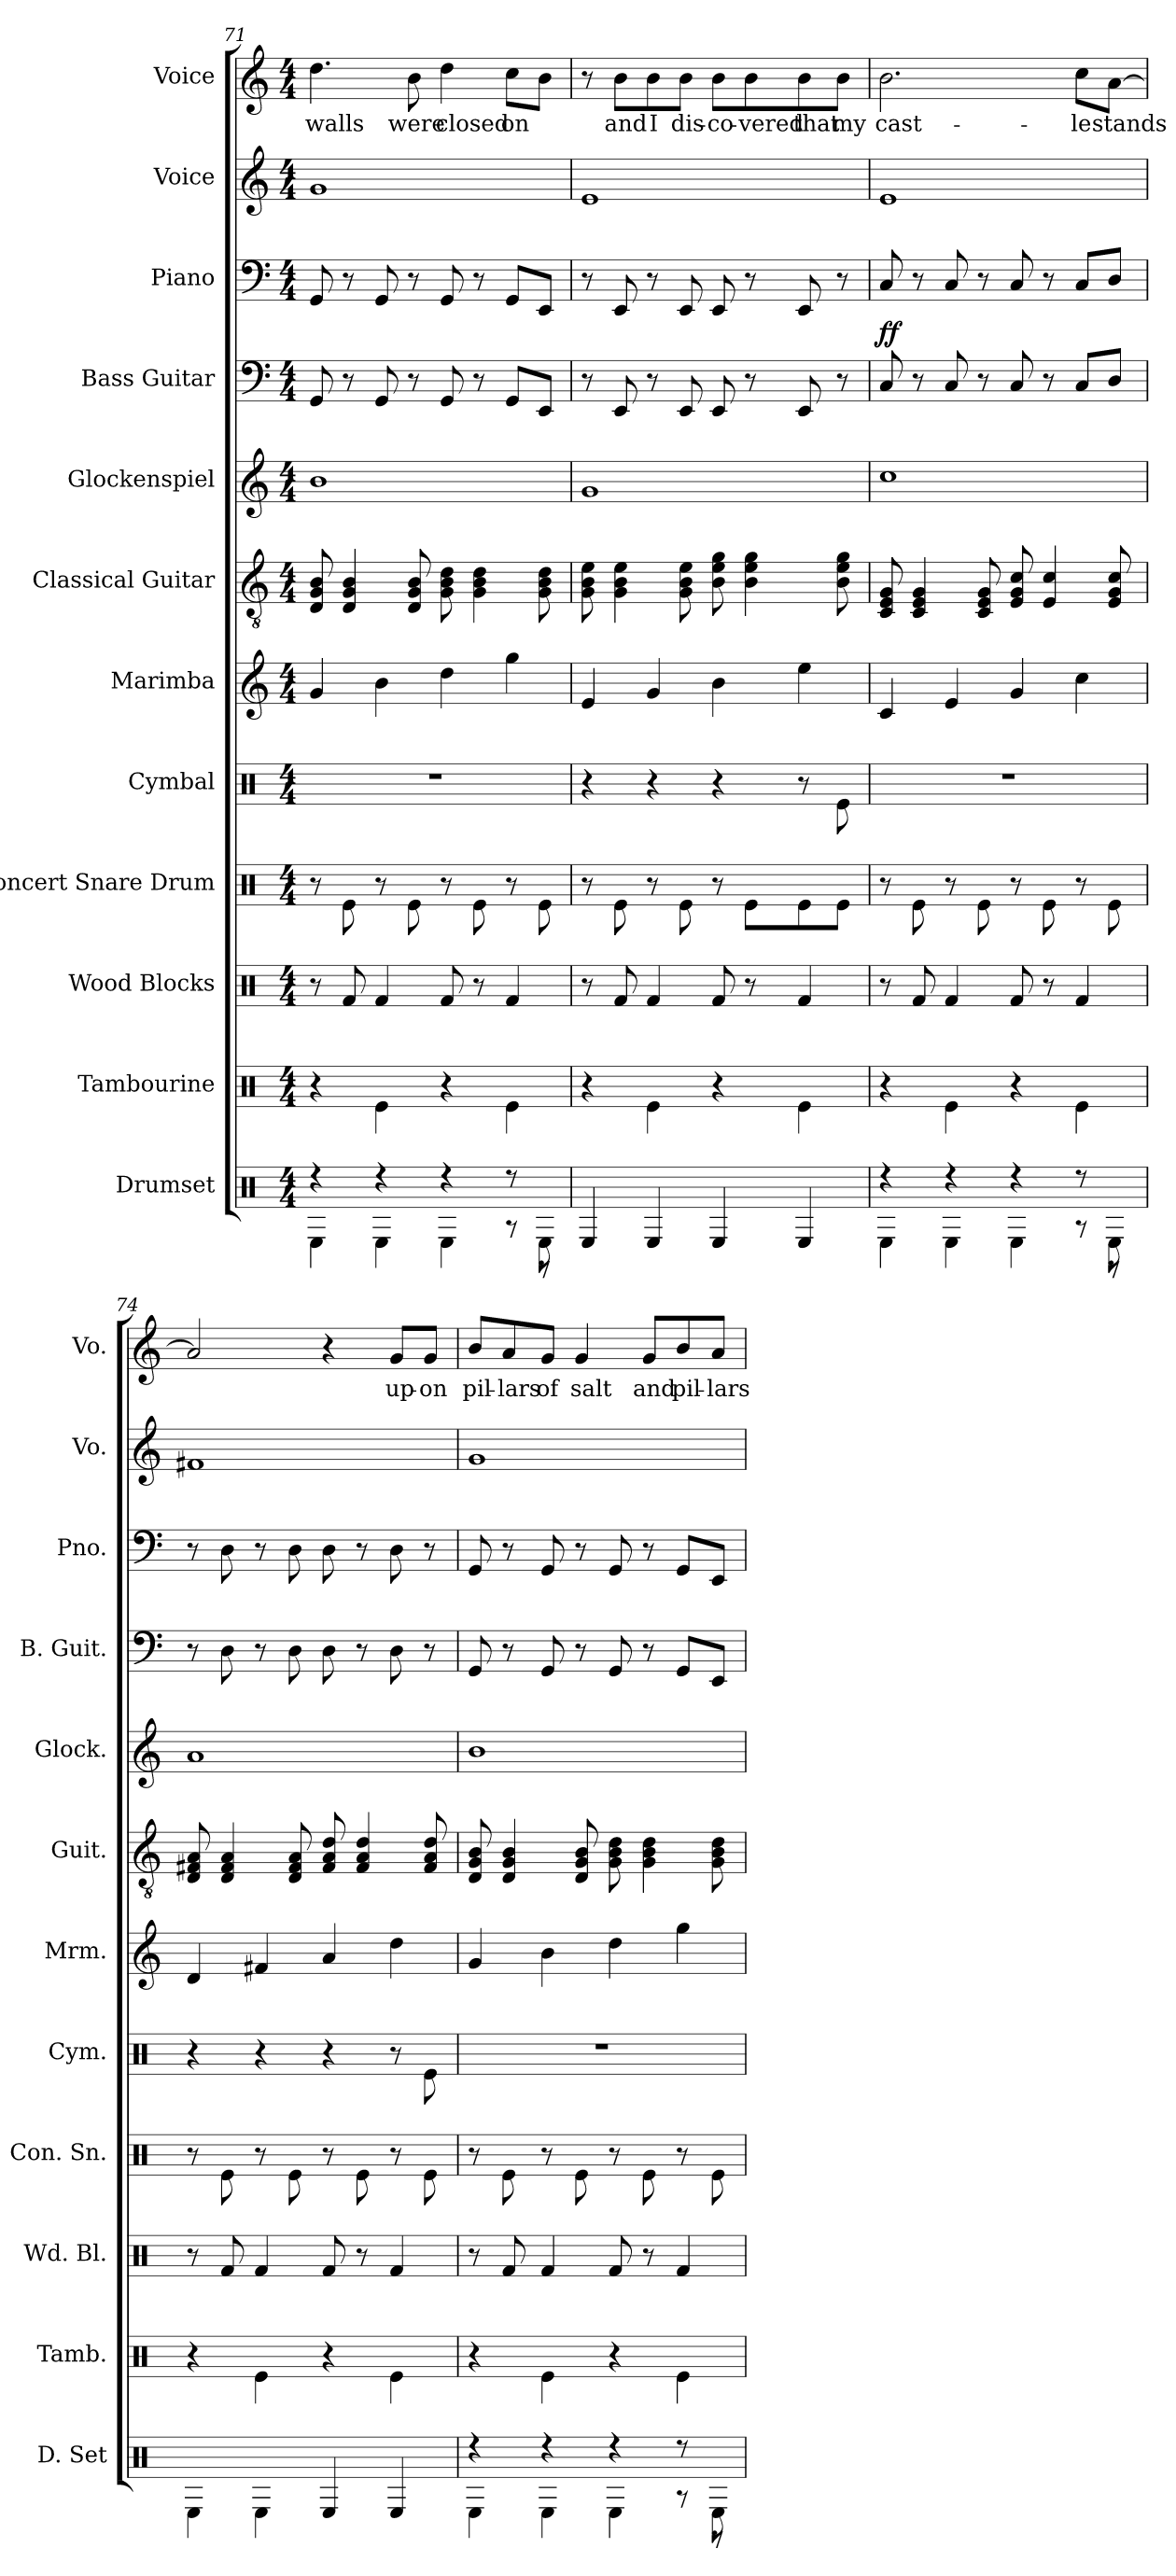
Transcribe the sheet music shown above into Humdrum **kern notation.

**kern	**kern	**kern	**kern	**kern	**kern	**kern	**kern	**kern	**dynam	**kern	**kern	**kern	**text
*part12	*part11	*part10	*part9	*part8	*part7	*part6	*part5	*part4	*part4	*part3	*part2	*part1	*part1
*staff12	*staff11	*staff10	*staff9	*staff8	*staff7	*staff6	*staff5	*staff4	*staff4	*staff3	*staff2	*staff1	*staff1
*I"Drumset	*I"Tambourine	*I"Wood Blocks	*I"Concert Snare Drum	*I"Cymbal	*I"Marimba	*I"Classical Guitar	*I"Glockenspiel	*I"Bass Guitar	*	*I"Piano	*I"Voice	*I"Voice	*
*I'D. Set	*I'Tamb.	*I'Wd. Bl.	*I'Con. Sn.	*I'Cym.	*I'Mrm.	*I'Guit.	*I'Glock.	*I'B. Guit.	*	*I'Pno.	*I'Vo.	*I'Vo.	*
*clefX	*clefX	*clefX	*clefX	*clefX	*clefG2	*clefGv2	*clefG2	*clefF4	*	*clefF4	*clefG2	*clefG2	*
*	*	*	*	*	*	*	*ITrd-14c-24	*ITrd7c12	*	*	*	*	*
*k[]	*k[]	*k[]	*k[]	*k[]	*k[]	*k[]	*k[]	*k[]	*	*k[]	*k[]	*k[]	*
*M4/4	*M4/4	*M4/4	*M4/4	*M4/4	*M4/4	*M4/4	*M4/4	*M4/4	*	*M4/4	*M4/4	*M4/4	*
=71	=71	=71	=71	=71	=71	=71	=71	=71	=71	=71	=71	=71	=71
*^	*	*	*	*	*	*	*	*	*	*	*	*	*
!	!	!	!	!	!	!	!	!	!	!	!	!	!	!LO:LY:b
4r	4RE\	4r	8r	8r	1r	4g/	8D/ 8G/ 8B/	1bbb	8GGG/	.	8GG/	1g	4.dd\	walls
.	.	.	8Rf/	8Re\	.	.	4D/ 4G/ 4B/	.	8r	.	8r	.	.	.
4r	4RE\	4Re\	4Rf/	8r	.	4b\	.	.	8GGG/	.	8GG/	.	.	.
!	!	!	!	!	!	!	!	!	!	!	!	!	!	!LO:LY:b
.	.	.	.	8Re\	.	.	8D/ 8G/ 8B/	.	8r	.	8r	.	8b\	were
!	!	!	!	!	!	!	!	!	!	!	!	!	!	!LO:LY:b
4r	4RE\	4r	8Rf/	8r	.	4dd\	8G\ 8B\ 8d\	.	8GGG/	.	8GG/	.	4dd\	closed
.	.	.	8r	8Re\	.	.	4G\ 4B\ 4d\	.	8r	.	8r	.	.	.
!	!	!	!	!	!	!	!	!	!	!	!	!	!	!LO:LY:b
8r	8r	4Re\	4Rf/	8r	.	4gg\	.	.	8GGG/L	.	8GG/L	.	8cc\L	on
8REi\	8r	.	.	8Re\	.	.	8G\ 8B\ 8d\	.	8EEE/J	.	8EE/J	.	8b\J	.
*v	*v	*	*	*	*	*	*	*	*	*	*	*	*	*
!!LO:PB:g=z
=72	=72	=72	=72	=72	=72	=72	=72	=72	=72	=72	=72	=72	=72
4RE/	4r	8r	8r	4r	4e/	8G\ 8B\ 8e\	1ggg	8r	.	8r	1e	8r	.
!	!	!	!	!	!	!	!	!	!	!	!	!	!LO:LY:b
.	.	8Rf/	8Re\	.	.	4G\ 4B\ 4e\	.	8EEE/	.	8EE/	.	8b\L	and
!	!	!	!	!	!	!	!	!	!	!	!	!	!LO:LY:b
4RE/	4Re\	4Rf/	8r	4r	4g/	.	.	8r	.	8r	.	8b\	I
!	!	!	!	!	!	!	!	!	!	!	!	!	!LO:LY:b
.	.	.	8Re\	.	.	8G\ 8B\ 8e\	.	8EEE/	.	8EE/	.	8b\J	dis-
!	!	!	!	!	!	!	!	!	!	!	!	!	!LO:LY:b
4RE/	4r	8Rf/	8r	4r	4b\	8B\ 8e\ 8g\	.	8EEE/	.	8EE/	.	8b\L	-co-
!	!	!	!	!	!	!	!	!	!	!	!	!	!LO:LY:b
.	.	8r	8Re\L	.	.	4B\ 4e\ 4g\	.	8r	.	8r	.	8b\	-vered
!	!	!	!	!	!	!	!	!	!	!	!	!	!LO:LY:b
4RE/	4Re\	4Rf/	8Re\	8r	4ee\	.	.	8EEE/	.	8EE/	.	8b\	that
!	!	!	!	!	!	!	!	!	!	!	!	!	!LO:LY:b
.	.	.	8Re\J	8Re\	.	8B\ 8e\ 8g\	.	8r	.	8r	.	8b\J	my
=73	=73	=73	=73	=73	=73	=73	=73	=73	=73	=73	=73	=73	=73
*^	*	*	*	*	*	*	*	*	*	*	*	*	*
!	!	!	!	!	!	!	!	!	!	!LO:DY:a	!	!	!	!LO:LY:b
4r	4RE\	4r	8r	8r	1r	4c/	8C/ 8E/ 8G/	1cccc	8CC/	ff	8C/	1e	2.b\	cast-
.	.	.	8Rf/	8Re\	.	.	4C/ 4E/ 4G/	.	8r	.	8r	.	.	.
4r	4RE\	4Re\	4Rf/	8r	.	4e/	.	.	8CC/	.	8C/	.	.	.
.	.	.	.	8Re\	.	.	8C/ 8E/ 8G/	.	8r	.	8r	.	.	.
4r	4RE\	4r	8Rf/	8r	.	4g/	8E/ 8G/ 8c/	.	8CC/	.	8C/	.	.	.
.	.	.	8r	8Re\	.	.	4E/ 4c/	.	8r	.	8r	.	.	.
!	!	!	!	!	!	!	!	!	!	!	!	!	!	!LO:LY:b
8r	8r	4Re\	4Rf/	8r	.	4cc\	.	.	8CC/L	.	8C/L	.	8cc\L	-le
!	!	!	!	!	!	!	!	!	!	!	!	!	!	!LO:LY:b
8REi\	8r	.	.	8Re\	.	.	8E/ 8G/ 8c/	.	8DD/J	.	8D/J	.	[8a\J	stands
*v	*v	*	*	*	*	*	*	*	*	*	*	*	*	*
=74	=74	=74	=74	=74	=74	=74	=74	=74	=74	=74	=74	=74	=74
4RE\	4r	8r	8r	4r	4d/	8D/ 8F#X/ 8A/	1aaa	8r	.	8r	1f#X	2a/]	.
.	.	8Rf/	8Re\	.	.	4D/ 4F#/ 4A/	.	8DD\	.	8D\	.	.	.
4RE\	4Re\	4Rf/	8r	4r	4f#X/	.	.	8r	.	8r	.	.	.
.	.	.	8Re\	.	.	8D/ 8F#/ 8A/	.	8DD\	.	8D\	.	.	.
4RE/	4r	8Rf/	8r	4r	4a/	8F#/ 8A/ 8d/	.	8DD\	.	8D\	.	4r	.
.	.	8r	8Re\	.	.	4F#/ 4A/ 4d/	.	8r	.	8r	.	.	.
!	!	!	!	!	!	!	!	!	!	!	!	!	!LO:LY:b
4RE/	4Re\	4Rf/	8r	8r	4dd\	.	.	8DD\	.	8D\	.	8g/L	up-
!	!	!	!	!	!	!	!	!	!	!	!	!	!LO:LY:b
.	.	.	8Re\	8Re\	.	8F#/ 8A/ 8d/	.	8r	.	8r	.	8g/J	-on
!!LO:PB:g=z
=75	=75	=75	=75	=75	=75	=75	=75	=75	=75	=75	=75	=75	=75
*^	*	*	*	*	*	*	*	*	*	*	*	*	*
!	!	!	!	!	!	!	!	!	!	!	!	!	!	!LO:LY:b
4r	4RE\	4r	8r	8r	1r	4g/	8D/ 8G/ 8B/	1bbb	8GGG/	.	8GG/	1g	8b/L	pil-
!	!	!	!	!	!	!	!	!	!	!	!	!	!	!LO:LY:b
.	.	.	8Rf/	8Re\	.	.	4D/ 4G/ 4B/	.	8r	.	8r	.	8a/	-lars
!	!	!	!	!	!	!	!	!	!	!	!	!	!	!LO:LY:b
4r	4RE\	4Re\	4Rf/	8r	.	4b\	.	.	8GGG/	.	8GG/	.	8g/J	of
!	!	!	!	!	!	!	!	!	!	!	!	!	!	!LO:LY:b
.	.	.	.	8Re\	.	.	8D/ 8G/ 8B/	.	8r	.	8r	.	4g/	salt
4r	4RE\	4r	8Rf/	8r	.	4dd\	8G\ 8B\ 8d\	.	8GGG/	.	8GG/	.	.	.
!	!	!	!	!	!	!	!	!	!	!	!	!	!	!LO:LY:b
.	.	.	8r	8Re\	.	.	4G\ 4B\ 4d\	.	8r	.	8r	.	8g/L	and
!	!	!	!	!	!	!	!	!	!	!	!	!	!	!LO:LY:b
8r	8r	4Re\	4Rf/	8r	.	4gg\	.	.	8GGG/L	.	8GG/L	.	8b/	pil-
!	!	!	!	!	!	!	!	!	!	!	!	!	!	!LO:LY:b
8REi\	8r	.	.	8Re\	.	.	8G\ 8B\ 8d\	.	8EEE/J	.	8EE/J	.	8a/J	-lars
*v	*v	*	*	*	*	*	*	*	*	*	*	*	*	*
=	=	=	=	=	=	=	=	=	=	=	=	=	=
*-	*-	*-	*-	*-	*-	*-	*-	*-	*-	*-	*-	*-	*-
